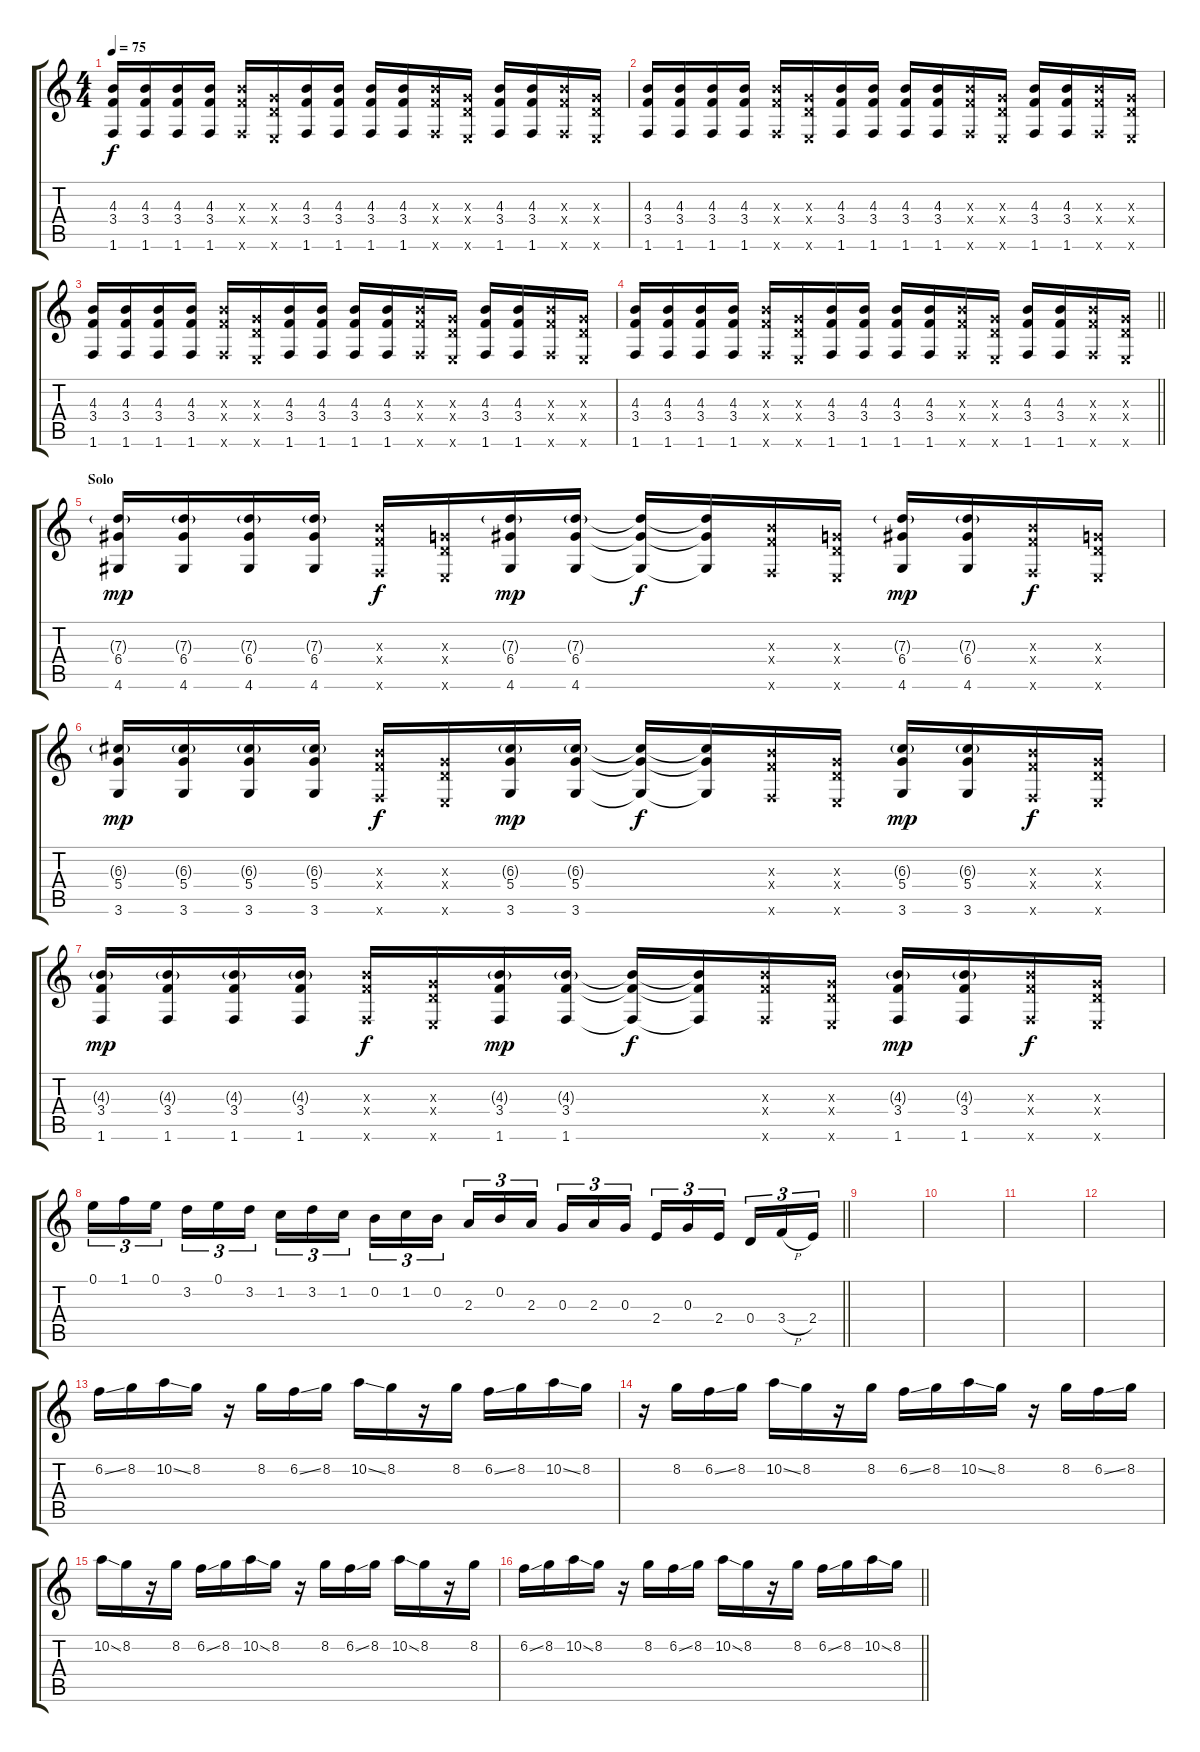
\track "" {instrument distortionguitar}
\staff {score tabs}
\tuning (E4 B3 G3 D3 A2 E2) {hide}
\ts (4 4)
\tempo 75
\clef g2
\ks c
(4.3 3.4 1.6).16{dy f} (4.3 3.4 1.6).16 (4.3 3.4 1.6).16 (4.3 3.4 1.6).16 (4.3{x} 3.4{x} 1.6{x}).16 (0.3{x} 0.4{x} 0.6{x}).16 (4.3 3.4 1.6).16 (4.3 3.4 1.6).16 (4.3 3.4 1.6).16 (4.3 3.4 1.6).16 (4.3{x} 3.4{x} 1.6{x}).16 (0.3{x} 0.4{x} 0.6{x}).16 (4.3 3.4 1.6).16 (4.3 3.4 1.6).16 (4.3{x} 3.4{x} 1.6{x}).16 (0.3{x} 0.4{x} 0.6{x}).16 |
(4.3 3.4 1.6).16 (4.3 3.4 1.6).16 (4.3 3.4 1.6).16 (4.3 3.4 1.6).16 (4.3{x} 3.4{x} 1.6{x}).16 (0.3{x} 0.4{x} 0.6{x}).16 (4.3 3.4 1.6).16 (4.3 3.4 1.6).16 (4.3 3.4 1.6).16 (4.3 3.4 1.6).16 (4.3{x} 3.4{x} 1.6{x}).16 (0.3{x} 0.4{x} 0.6{x}).16 (4.3 3.4 1.6).16 (4.3 3.4 1.6).16 (4.3{x} 3.4{x} 1.6{x}).16 (0.3{x} 0.4{x} 0.6{x}).16 |
(4.3 3.4 1.6).16 (4.3 3.4 1.6).16 (4.3 3.4 1.6).16 (4.3 3.4 1.6).16 (4.3{x} 3.4{x} 1.6{x}).16 (0.3{x} 0.4{x} 0.6{x}).16 (4.3 3.4 1.6).16 (4.3 3.4 1.6).16 (4.3 3.4 1.6).16 (4.3 3.4 1.6).16 (4.3{x} 3.4{x} 1.6{x}).16 (0.3{x} 0.4{x} 0.6{x}).16 (4.3 3.4 1.6).16 (4.3 3.4 1.6).16 (4.3{x} 3.4{x} 1.6{x}).16 (0.3{x} 0.4{x} 0.6{x}).16 |
\barLineRight lightlight
(4.3 3.4 1.6).16 (4.3 3.4 1.6).16 (4.3 3.4 1.6).16 (4.3 3.4 1.6).16 (4.3{x} 3.4{x} 1.6{x}).16 (0.3{x} 0.4{x} 0.6{x}).16 (4.3 3.4 1.6).16 (4.3 3.4 1.6).16 (4.3 3.4 1.6).16 (4.3 3.4 1.6).16 (4.3{x} 3.4{x} 1.6{x}).16 (0.3{x} 0.4{x} 0.6{x}).16 (4.3 3.4 1.6).16 (4.3 3.4 1.6).16 (4.3{x} 3.4{x} 1.6{x}).16 (0.3{x} 0.4{x} 0.6{x}).16 |
\section ("" "Solo")
(7.3{g} 6.4 4.6).16{dy mp} (7.3{g} 6.4 4.6).16 (7.3{g} 6.4 4.6).16 (7.3{g} 6.4 4.6).16 (4.3{x} 3.4{x} 1.6{x}).16{dy f} (0.3{x} 0.4{x} 0.6{x}).16 (7.3{g} 6.4 4.6).16{dy mp} (7.3{g} 6.4 4.6).16 (7.3{t} 6.4{t} 4.6{t}).16{dy f} (7.3{t} 6.4{t} 4.6{t}).16 (4.3{x} 3.4{x} 1.6{x}).16 (0.3{x} 0.4{x} 0.6{x}).16 (7.3{g} 6.4 4.6).16{dy mp} (7.3{g} 6.4 4.6).16 (4.3{x} 3.4{x} 1.6{x}).16{dy f} (0.3{x} 0.4{x} 0.6{x}).16 |
(6.3{g} 5.4 3.6).16{dy mp} (6.3{g} 5.4 3.6).16 (6.3{g} 5.4 3.6).16 (6.3{g} 5.4 3.6).16 (4.3{x} 3.4{x} 1.6{x}).16{dy f} (0.3{x} 0.4{x} 0.6{x}).16 (6.3{g} 5.4 3.6).16{dy mp} (6.3{g} 5.4 3.6).16 (6.3{t} 5.4{t} 3.6{t}).16{dy f} (6.3{t} 5.4{t} 3.6{t}).16 (4.3{x} 3.4{x} 1.6{x}).16 (0.3{x} 0.4{x} 0.6{x}).16 (6.3{g} 5.4 3.6).16{dy mp} (6.3{g} 5.4 3.6).16 (4.3{x} 3.4{x} 1.6{x}).16{dy f} (0.3{x} 0.4{x} 0.6{x}).16 |
(4.3{g} 3.4 1.6).16{dy mp} (4.3{g} 3.4 1.6).16 (4.3{g} 3.4 1.6).16 (4.3{g} 3.4 1.6).16 (4.3{x} 3.4{x} 1.6{x}).16{dy f} (0.3{x} 0.4{x} 0.6{x}).16 (4.3{g} 3.4 1.6).16{dy mp} (4.3{g} 3.4 1.6).16 (4.3{t} 3.4{t} 1.6{t}).16{dy f} (4.3{t} 3.4{t} 1.6{t}).16 (4.3{x} 3.4{x} 1.6{x}).16 (0.3{x} 0.4{x} 0.6{x}).16 (4.3{g} 3.4 1.6).16{dy mp} (4.3{g} 3.4 1.6).16 (4.3{x} 3.4{x} 1.6{x}).16{dy f} (0.3{x} 0.4{x} 0.6{x}).16 |
\barLineRight lightlight
0.1.16{tu (3 2)} 1.1.16{tu (3 2)} 0.1.16{tu (3 2) beam splitsecondary} 3.2.16{tu (3 2)} 0.1.16{tu (3 2)} 3.2.16{tu (3 2)} 1.2.16{tu (3 2)} 3.2.16{tu (3 2)} 1.2.16{tu (3 2) beam splitsecondary} 0.2.16{tu (3 2)} 1.2.16{tu (3 2)} 0.2.16{tu (3 2)} 2.3.16{tu (3 2)} 0.2.16{tu (3 2)} 2.3.16{tu (3 2) beam splitsecondary} 0.3.16{tu (3 2)} 2.3.16{tu (3 2)} 0.3.16{tu (3 2)} 2.4.16{tu (3 2)} 0.3.16{tu (3 2)} 2.4.16{tu (3 2) beam splitsecondary} 0.4.16{tu (3 2)} 3.4{h}.16{tu (3 2)} 2.4.16{tu (3 2)} |
\section ("" "")
|
|
|
|
6.2{ss}.16{volume 5} 8.2.16 10.2{ss}.16 8.2.16 r.16 8.2.16 6.2{ss}.16 8.2.16 10.2{ss}.16 8.2.16 r.16 8.2.16 6.2{ss}.16 8.2.16 10.2{ss}.16 8.2.16 |
r.16 8.2.16 6.2{ss}.16 8.2.16 10.2{ss}.16 8.2.16 r.16 8.2.16 6.2{ss}.16 8.2.16 10.2{ss}.16 8.2.16 r.16 8.2.16 6.2{ss}.16 8.2.16 |
10.2{ss}.16 8.2.16 r.16 8.2.16 6.2{ss}.16 8.2.16 10.2{ss}.16 8.2.16 r.16 8.2.16 6.2{ss}.16 8.2.16 10.2{ss}.16 8.2.16 r.16 8.2.16 |
\barLineRight lightlight
6.2{ss}.16 8.2.16 10.2{ss}.16 8.2.16 r.16 8.2.16 6.2{ss}.16 8.2.16 10.2{ss}.16 8.2.16 r.16 8.2.16 6.2{ss}.16 8.2.16 10.2{ss}.16 8.2.16
